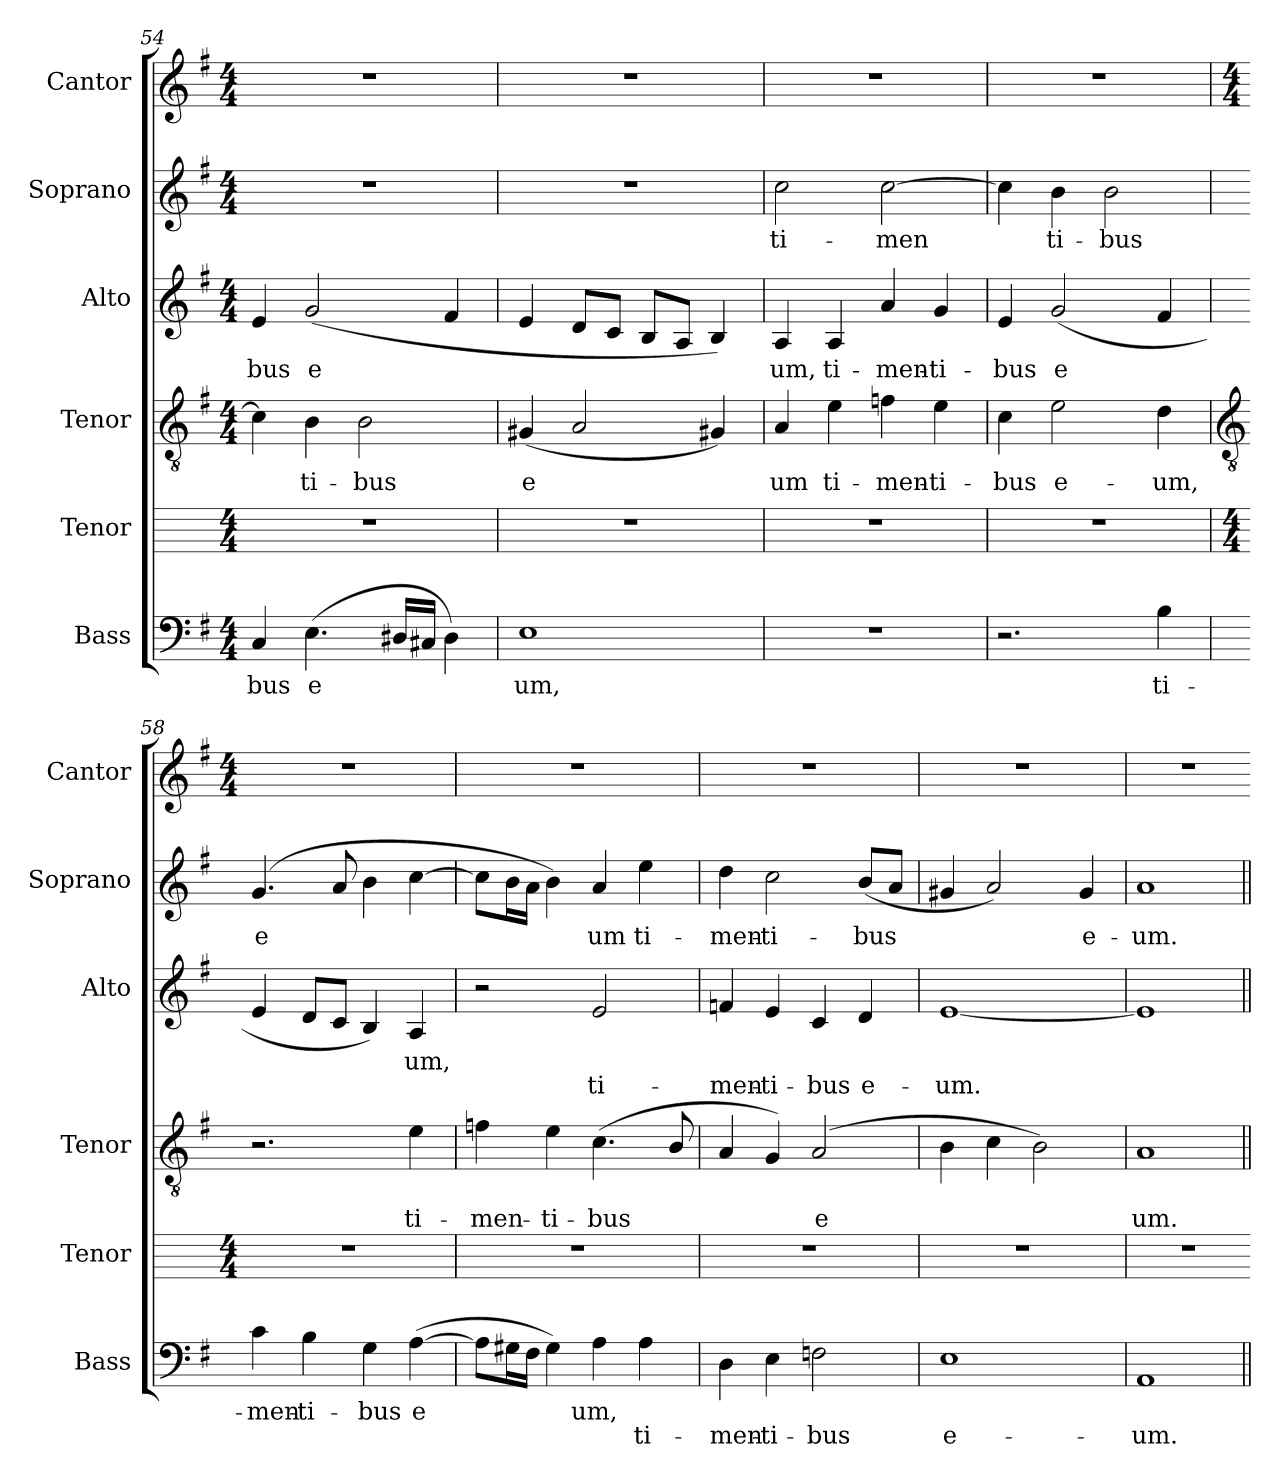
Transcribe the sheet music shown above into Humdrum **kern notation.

**kern	**text	**text	**kern	**kern	**text	**text	**kern	**text	**text	**kern	**text	**kern
*part6	*part6	*part6	*part5	*part4	*part4	*part4	*part3	*part3	*part3	*part2	*part2	*part1
*staff6	*staff6	*staff6	*staff5	*staff4	*staff4	*staff4	*staff3	*staff3	*staff3	*staff2	*staff2	*staff1
*I"Bass	*	*	*I"Tenor	*I"Tenor	*	*	*I"Alto	*	*	*I"Soprano	*	*I"Cantor
*I'Bass	*	*	*I'Tenor	*I'Tenor	*	*	*I'Alto	*	*	*I'Soprano	*	*I'Cantor
*clefF4	*	*	*	*clefGv2	*	*	*clefG2	*	*	*clefG2	*	*clefG2
*k[f#]	*	*	*	*k[f#]	*	*	*k[f#]	*	*	*k[f#]	*	*k[f#]
*G:	*	*	*	*G:	*	*	*G:	*	*	*G:	*	*G:
*M4/4	*	*	*M4/4	*M4/4	*	*	*M4/4	*	*	*M4/4	*	*M4/4
=54	=54	=54	=54	=54	=54	=54	=54	=54	=54	=54	=54	=54
!	!LO:LY:b	!	!	!	!	!	!	!LO:LY:b	!	!	!	!
4C	-bus	.	1r	4c]	.	.	4e	-bus	.	1r	.	1r
!	!LO:LY:b	!	!	!	!LO:LY:b	!	!	!LO:LY:b	!	!	!	!
(<4.E	e	.	.	4B	ti-	.	(<2g	e	.	.	.	.
!	!	!	!	!	!LO:LY:b	!	!	!	!	!	!	!
.	.	.	.	2B	-bus	.	.	.	.	.	.	.
16D#LL	.	.	.	.	.	.	.	.	.	.	.	.
16C#JJ	.	.	.	.	.	.	.	.	.	.	.	.
4D#)	.	.	.	.	.	.	4f#	.	.	.	.	.
=55	=55	=55	=55	=55	=55	=55	=55	=55	=55	=55	=55	=55
!	!LO:LY:b	!	!	!	!LO:LY:b	!	!	!	!	!	!	!
1E	um,	.	1r	(<4G#X	e	.	4e	.	.	1r	.	1r
.	.	.	.	2A	.	.	8dL	.	.	.	.	.
.	.	.	.	.	.	.	8cJ	.	.	.	.	.
.	.	.	.	.	.	.	8BL	.	.	.	.	.
.	.	.	.	.	.	.	8AJ	.	.	.	.	.
.	.	.	.	4G#X)	.	.	4B)	.	.	.	.	.
=56	=56	=56	=56	=56	=56	=56	=56	=56	=56	=56	=56	=56
!	!	!	!	!	!LO:LY:b	!	!	!LO:LY:b	!	!	!LO:LY:b	!
1r	.	.	1r	4A	um	.	4A	um,	.	2cc	ti-	1r
!	!	!	!	!	!LO:LY:b	!	!	!LO:LY:b	!	!	!	!
.	.	.	.	4e	ti-	.	4A	ti-	.	.	.	.
!	!	!	!	!	!LO:LY:b	!	!	!LO:LY:b	!	!	!LO:LY:b	!
.	.	.	.	4f	-men-	.	4a	-men-	.	[2cc	-men	.
!	!	!	!	!	!LO:LY:b	!	!	!LO:LY:b	!	!	!	!
.	.	.	.	4e	-ti-	.	4g	-ti-	.	.	.	.
=57	=57	=57	=57	=57	=57	=57	=57	=57	=57	=57	=57	=57
!	!	!	!	!	!LO:LY:b	!	!	!LO:LY:b	!	!	!	!
2.r	.	.	1r	4c	-bus	.	4e	-bus	.	4cc]	.	1r
!	!	!	!	!	!LO:LY:b	!	!	!LO:LY:b	!	!	!LO:LY:b	!
.	.	.	.	2e	e-	.	(<2g	e	.	4b	ti-	.
!	!	!	!	!	!	!	!	!	!	!	!LO:LY:b	!
.	.	.	.	.	.	.	.	.	.	2b	-bus	.
!	!LO:LY:b	!	!	!	!LO:LY:b	!	!	!	!	!	!	!
4B	ti-	.	.	4d	-um,	.	4f#	.	.	.	.	.
!!LO:LB:g=z
=58	=58	=58	=58	=58	=58	=58	=58	=58	=58	=58	=58	=58
*	*	*	*	*clefGv2	*	*	*	*	*	*	*	*
*	*	*	*M4/4	*	*	*	*	*	*	*	*	*M4/4
!	!LO:LY:b	!	!	!	!	!	!	!	!	!	!LO:LY:b	!
4c	-men-	.	1r	2.r	.	.	4e	.	.	(>4.g	e	1r
!	!LO:LY:b	!	!	!	!	!	!	!	!	!	!	!
4B	-ti-	.	.	.	.	.	8dL	.	.	.	.	.
.	.	.	.	.	.	.	8cJ	.	.	8a	.	.
!	!LO:LY:b	!	!	!	!	!	!	!	!	!	!	!
4G	-bus	.	.	.	.	.	4B)	.	.	4b	.	.
!	!LO:LY:b	!	!	!	!	!LO:LY:b	!	!LO:LY:b	!	!	!	!
(>[4A	e	.	.	4e	.	ti-	4A	um,	.	[4cc	.	.
=59	=59	=59	=59	=59	=59	=59	=59	=59	=59	=59	=59	=59
!	!	!	!	!	!	!LO:LY:b	!	!	!	!	!	!
8AL]	.	.	1r	4f	.	-men-	2r	.	.	8ccL]	.	1r
16G#L	.	.	.	.	.	.	.	.	.	16bL	.	.
16F#JJ	.	.	.	.	.	.	.	.	.	16aJJ	.	.
!	!	!	!	!	!	!LO:LY:b	!	!	!	!	!	!
4G#)	.	.	.	4e	.	-ti-	.	.	.	4b)	.	.
!	!LO:LY:b	!	!	!	!	!LO:LY:b	!	!	!LO:LY:b	!	!LO:LY:b	!
4A	um,	.	.	(<4.c	.	-bus	2e	.	ti-	4a	um	.
!	!	!LO:LY:b	!	!	!	!	!	!	!	!	!LO:LY:b	!
4A	.	ti-	.	.	.	.	.	.	.	4ee	ti-	.
.	.	.	.	8B/	.	.	.	.	.	.	.	.
=60	=60	=60	=60	=60	=60	=60	=60	=60	=60	=60	=60	=60
!	!	!LO:LY:b	!	!	!	!	!	!	!LO:LY:b	!	!LO:LY:b	!
4D	.	-men-	1r	4A	.	.	4f	.	-men-	4dd	-men-	1r
!	!	!LO:LY:b	!	!	!	!	!	!	!LO:LY:b	!	!LO:LY:b	!
4E	.	-ti-	.	4G)	.	.	4e	.	-ti-	2cc	-ti-	.
!	!	!LO:LY:b	!	!	!	!LO:LY:b	!	!	!LO:LY:b	!	!	!
2Fn	.	-bus	.	(>2A	.	e	4c	.	-bus	.	.	.
!	!	!	!	!	!	!	!	!	!LO:LY:b	!	!LO:LY:b	!
.	.	.	.	.	.	.	4d	.	e-	(<8bL	-bus	.
.	.	.	.	.	.	.	.	.	.	8aJ	.	.
=61	=61	=61	=61	=61	=61	=61	=61	=61	=61	=61	=61	=61
!	!	!LO:LY:b	!	!	!	!	!	!	!LO:LY:b	!	!	!
1E	.	e-	1r	4B	.	.	[1e	.	-um.	4g#	.	1r
.	.	.	.	4c	.	.	.	.	.	2a)	.	.
.	.	.	.	2B)	.	.	.	.	.	.	.	.
!	!	!	!	!	!	!	!	!	!	!	!LO:LY:b	!
.	.	.	.	.	.	.	.	.	.	4g#	e-	.
=62	=62	=62	=62	=62	=62	=62	=62	=62	=62	=62	=62	=62
!	!	!LO:LY:b	!	!	!	!LO:LY:b	!	!	!	!	!LO:LY:b	!
1AA	.	-um.	1r	1A	.	um.	1e]	.	.	1a	-um.	1r
=||	=	=	=	=||	=	=	=||	=	=	=||	=	=
*-	*-	*-	*-	*-	*-	*-	*-	*-	*-	*-	*-	*-
